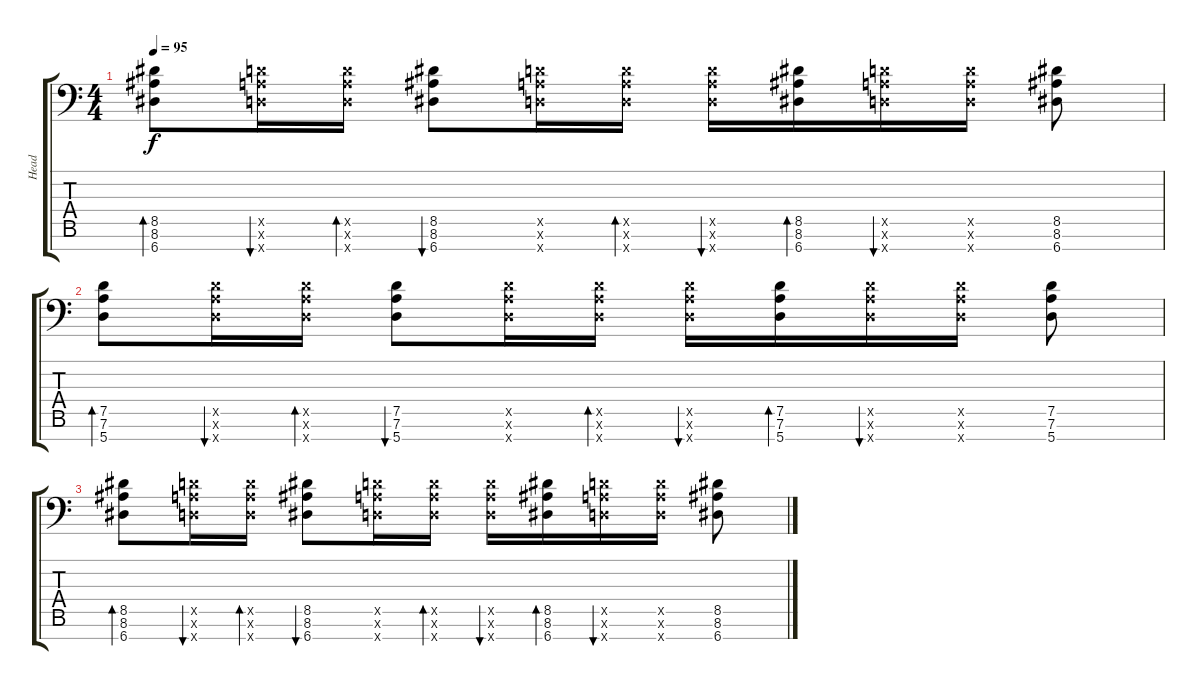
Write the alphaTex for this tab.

\track ("Head" "Head") {instrument distortionguitar}
\staff {score tabs}
\tuning (D4 A3 F3 C3 G2 D2 A1) {hide}
\ts (4 4)
\tempo 95
\clef f4
\ks c
(8.5 8.6 6.7).8{bd 30 dy f} (7.5{x} 7.6{x} 5.7{x}).16{bu 30} (7.5{x} 7.6{x} 5.7{x}).16{bd 30} (8.5 8.6 6.7).8{bu 30} (7.5{x} 7.6{x} 5.7{x}).16 (7.5{x} 7.6{x} 5.7{x}).16{bd 30} (7.5{x} 7.6{x} 5.7{x}).16{bu 30} (8.5 8.6 6.7).16{bd 30} (7.5{x} 7.6{x} 5.7{x}).16{bu 30} (7.5{x} 7.6{x} 5.7{x}).16 (8.5 8.6 6.7).8 |
(7.5 7.6 5.7).8{bd 30} (7.5{x} 7.6{x} 5.7{x}).16{bu 30} (7.5{x} 7.6{x} 5.7{x}).16{bd 30} (7.5 7.6 5.7).8{bu 30} (7.5{x} 7.6{x} 5.7{x}).16 (7.5{x} 7.6{x} 5.7{x}).16{bd 30} (7.5{x} 7.6{x} 5.7{x}).16{bu 30} (7.5 7.6 5.7).16{bd 30} (7.5{x} 7.6{x} 5.7{x}).16{bu 30} (7.5{x} 7.6{x} 5.7{x}).16 (7.5 7.6 5.7).8 |
(8.5 8.6 6.7).8{bd 30} (7.5{x} 7.6{x} 5.7{x}).16{bu 30} (7.5{x} 7.6{x} 5.7{x}).16{bd 30} (8.5 8.6 6.7).8{bu 30} (7.5{x} 7.6{x} 5.7{x}).16 (7.5{x} 7.6{x} 5.7{x}).16{bd 30} (7.5{x} 7.6{x} 5.7{x}).16{bu 30} (8.5 8.6 6.7).16{bd 30} (7.5{x} 7.6{x} 5.7{x}).16{bu 30} (7.5{x} 7.6{x} 5.7{x}).16 (8.5 8.6 6.7).8
